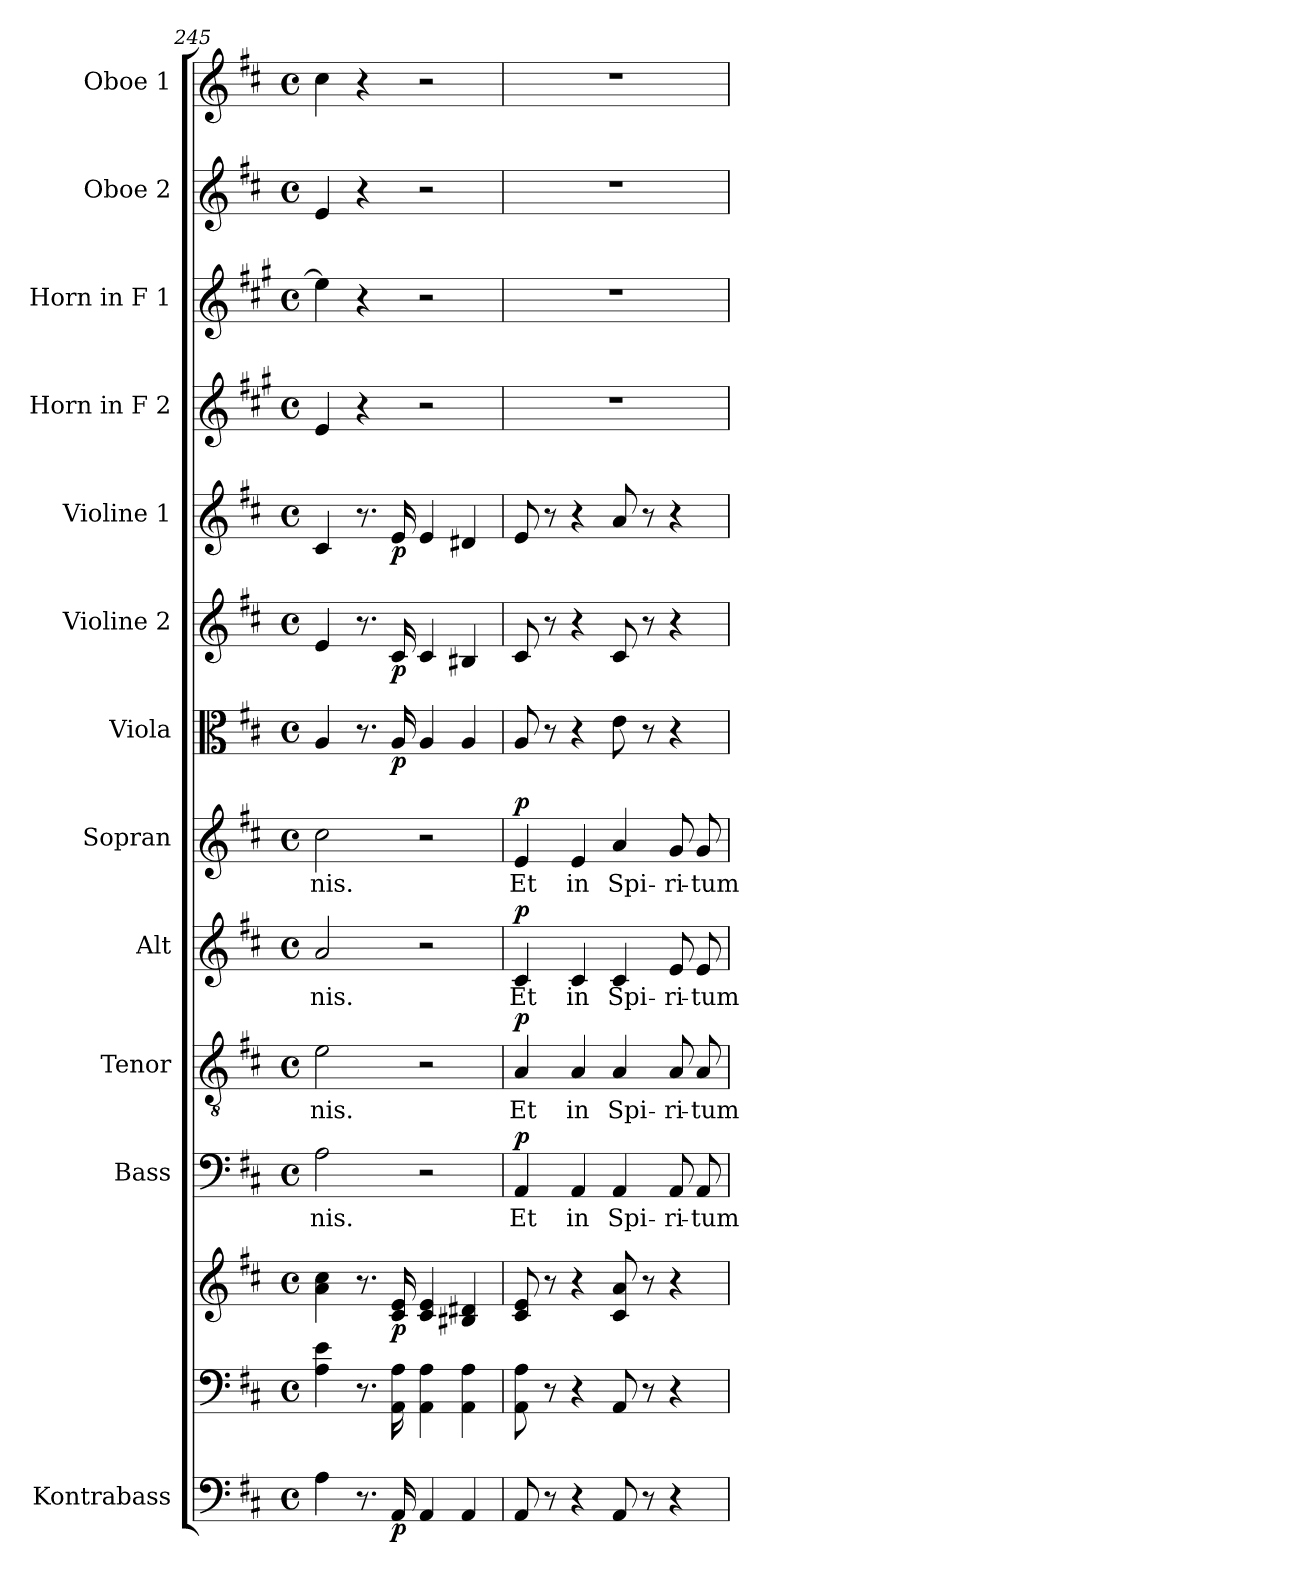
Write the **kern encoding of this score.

**kern	**dynam	**kern	**kern	**dynam	**kern	**text	**dynam	**kern	**text	**dynam	**kern	**text	**dynam	**kern	**text	**dynam	**kern	**dynam	**kern	**dynam	**kern	**dynam	**kern	**kern	**kern	**kern
*part13	*part13	*part12	*part12	*part12	*part11	*part11	*part11	*part10	*part10	*part10	*part9	*part9	*part9	*part8	*part8	*part8	*part7	*part7	*part6	*part6	*part5	*part5	*part4	*part3	*part2	*part1
*staff14	*staff14	*staff13	*staff12	*staff12/13	*staff11	*staff11	*staff11	*staff10	*staff10	*staff10	*staff9	*staff9	*staff9	*staff8	*staff8	*staff8	*staff7	*staff7	*staff6	*staff6	*staff5	*staff5	*staff4	*staff3	*staff2	*staff1
*I"Kontrabass	*	*	*	*	*I"Bass	*	*	*I"Tenor	*	*	*I"Alt	*	*	*I"Sopran	*	*	*I"Viola	*	*I"Violine 2	*	*I"Violine 1	*	*I"Horn in F 2	*I"Horn in F 1	*I"Oboe 2	*I"Oboe 1
*I'Kb.	*	*	*	*	*I'B.	*	*	*I'T.	*	*	*I'A.	*	*	*I'S.	*	*	*I'Vla.	*	*I'Vl. 2	*	*I'Vl. 1	*	*	*	*I'Ob. 2	*I'Ob. 1
!!LO:PB:g=z
*clefF4	*	*clefF4	*clefG2	*	*clefF4	*	*	*clefGv2	*	*	*clefG2	*	*	*clefG2	*	*	*clefC3	*	*clefG2	*	*clefG2	*	*clefG2	*clefG2	*clefG2	*clefG2
*ITrd7c12	*	*	*	*	*	*	*	*	*	*	*	*	*	*	*	*	*	*	*	*	*	*	*ITrd4c7	*ITrd4c7	*	*
*k[f#c#]	*	*k[f#c#]	*k[f#c#]	*	*k[f#c#]	*	*	*k[f#c#]	*	*	*k[f#c#]	*	*	*k[f#c#]	*	*	*k[f#c#]	*	*k[f#c#]	*	*k[f#c#]	*	*k[f#c#]	*k[f#c#]	*k[f#c#]	*k[f#c#]
*D:	*	*D:	*D:	*	*D:	*	*	*D:	*	*	*D:	*	*	*D:	*	*	*D:	*	*D:	*	*D:	*	*D:	*D:	*D:	*D:
*M4/4	*	*M4/4	*M4/4	*	*M4/4	*	*	*M4/4	*	*	*M4/4	*	*	*M4/4	*	*	*M4/4	*	*M4/4	*	*M4/4	*	*M4/4	*M4/4	*M4/4	*M4/4
*met(c)	*	*met(c)	*met(c)	*	*met(c)	*	*	*met(c)	*	*	*met(c)	*	*	*met(c)	*	*	*met(c)	*	*met(c)	*	*met(c)	*	*met(c)	*met(c)	*met(c)	*met(c)
=245	=245	=245	=245	=245	=245	=245	=245	=245	=245	=245	=245	=245	=245	=245	=245	=245	=245	=245	=245	=245	=245	=245	=245	=245	=245	=245
!	!	!	!	!	!	!LO:LY:b	!	!	!LO:LY:b	!	!	!LO:LY:b	!	!	!LO:LY:b	!	!	!	!	!	!	!	!	!	!	!
4AA\	.	4A\ 4e\	4a\ 4cc#\	.	2A\	-nis.	.	2e\	-nis.	.	2a/	-nis.	.	2cc#\	-nis.	.	4A/	.	4e/	.	4c#/	.	4A/	4a\]	4e/	4cc#\
8.r	.	8.r	8.r	.	.	.	.	.	.	.	.	.	.	.	.	.	8.r	.	8.r	.	8.r	.	4r	4r	4r	4r
!	!LO:DY:b	!	!	!LO:DY:b	!	!	!	!	!	!	!	!	!	!	!	!	!	!LO:DY:b	!	!LO:DY:b	!	!LO:DY:b	!	!	!	!
16AAA/	p	16AA\ 16A\	16c#/ 16e/	p	.	.	.	.	.	.	.	.	.	.	.	.	16A/	p	16c#/	p	16e/	p	.	.	.	.
4AAA/	.	4AA\ 4A\	4c#/ 4e/	.	2r	.	.	2r	.	.	2r	.	.	2r	.	.	4A/	.	4c#/	.	4e/	.	2r	2r	2r	2r
4AAA/	.	4AA\ 4A\	4B#X/ 4d#X/	.	.	.	.	.	.	.	.	.	.	.	.	.	4A/	.	4B#X/	.	4d#X/	.	.	.	.	.
=246	=246	=246	=246	=246	=246	=246	=246	=246	=246	=246	=246	=246	=246	=246	=246	=246	=246	=246	=246	=246	=246	=246	=246	=246	=246	=246
!	!	!	!	!	!	!LO:LY:b	!LO:DY:a	!	!LO:LY:b	!LO:DY:a	!	!LO:LY:b	!LO:DY:a	!	!LO:LY:b	!LO:DY:a	!	!	!	!	!	!	!	!	!	!
8AAA/	.	8AA\ 8A\	8c#/ 8e/	.	4AA/	Et	p	4A/	Et	p	4c#/	Et	p	4e/	Et	p	8A/	.	8c#/	.	8e/	.	1r	1r	1r	1r
8r	.	8r	8r	.	.	.	.	.	.	.	.	.	.	.	.	.	8r	.	8r	.	8r	.	.	.	.	.
!	!	!	!	!	!	!LO:LY:b	!	!	!LO:LY:b	!	!	!LO:LY:b	!	!	!LO:LY:b	!	!	!	!	!	!	!	!	!	!	!
4r	.	4r	4r	.	4AA/	in	.	4A/	in	.	4c#/	in	.	4e/	in	.	4r	.	4r	.	4r	.	.	.	.	.
!	!	!	!	!	!	!LO:LY:b	!	!	!LO:LY:b	!	!	!LO:LY:b	!	!	!LO:LY:b	!	!	!	!	!	!	!	!	!	!	!
8AAA/	.	8AA/	8c#/ 8a/	.	4AA/	Spi-	.	4A/	Spi-	.	4c#/	Spi-	.	4a/	Spi-	.	8e\	.	8c#/	.	8a/	.	.	.	.	.
8r	.	8r	8r	.	.	.	.	.	.	.	.	.	.	.	.	.	8r	.	8r	.	8r	.	.	.	.	.
!	!	!	!	!	!	!LO:LY:b	!	!	!LO:LY:b	!	!	!LO:LY:b	!	!	!LO:LY:b	!	!	!	!	!	!	!	!	!	!	!
4r	.	4r	4r	.	8AA/	-ri-	.	8A/	-ri-	.	8e/	-ri-	.	8g/	-ri-	.	4r	.	4r	.	4r	.	.	.	.	.
!	!	!	!	!	!	!LO:LY:b	!	!	!LO:LY:b	!	!	!LO:LY:b	!	!	!LO:LY:b	!	!	!	!	!	!	!	!	!	!	!
.	.	.	.	.	8AA/	-tum	.	8A/	-tum	.	8e/	-tum	.	8g/	-tum	.	.	.	.	.	.	.	.	.	.	.
=	=	=	=	=	=	=	=	=	=	=	=	=	=	=	=	=	=	=	=	=	=	=	=	=	=	=
*-	*-	*-	*-	*-	*-	*-	*-	*-	*-	*-	*-	*-	*-	*-	*-	*-	*-	*-	*-	*-	*-	*-	*-	*-	*-	*-
